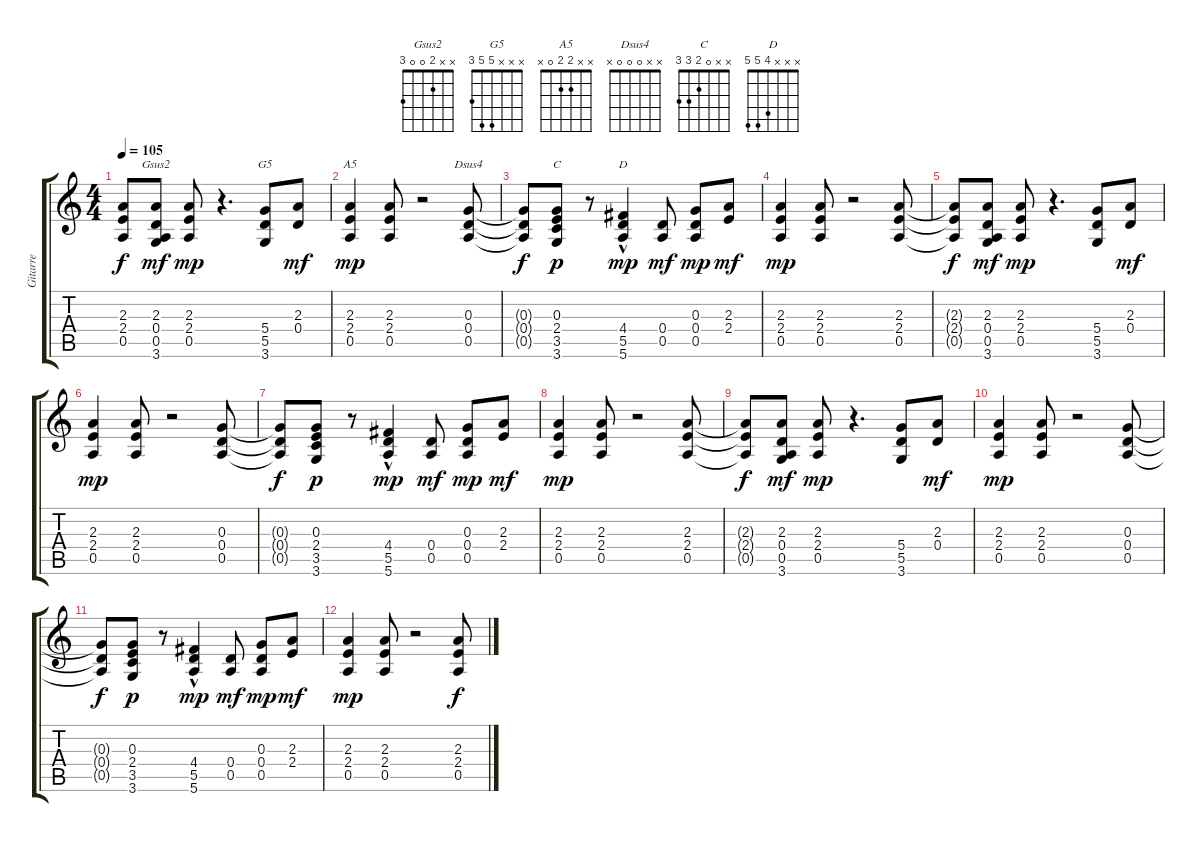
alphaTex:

\track ("Gitarre" "Gitarre") {instrument overdrivenguitar}
\staff {score tabs}
\tuning (E4 B3 G3 D3 A2 E2) {hide}
\chord ("Gsus2" x x 2 0 0 3)
\chord ("G5" x x x 5 5 3)
\chord ("A5" x x 2 2 0 x)
\chord ("Dsus4" x x 0 0 0 x)
\chord ("C" x x 0 2 3 3)
\chord ("D" x x x 4 5 5)
\ts (4 4)
\tempo 105
\clef g2
\ks c
(2.3{t} 2.4{t} 0.5{t}).8{dy f} (2.3 0.4 0.5 3.6).8{ch "Gsus2" dy mf} (2.3 2.4 0.5).8{dy mp} r.4{d} (5.4 5.5 3.6).8{ch "G5"} (2.3 0.4).8{dy mf} |
(2.3 2.4 0.5).4{ch "A5" dy mp} (2.3 2.4 0.5).8 r.2 (0.3 0.4 0.5).8{ch "Dsus4"} |
(0.3{t} 0.4{t} 0.5{t}).8{dy f} (0.3 2.4 3.5 3.6).8{ch "C" dy p} r.8 (4.4{hac} 5.5 5.6).4{ch "D" dy mp} (0.4 0.5).8{dy mf} (0.3 0.4 0.5).8{dy mp} (2.3 2.4).8{dy mf} |
(2.3 2.4 0.5).4{dy mp} (2.3 2.4 0.5).8 r.2 (2.3 2.4 0.5).8 |
(2.3{t} 2.4{t} 0.5{t}).8{dy f} (2.3 0.4 0.5 3.6).8{dy mf} (2.3 2.4 0.5).8{dy mp} r.4{d} (5.4 5.5 3.6).8 (2.3 0.4).8{dy mf} |
(2.3 2.4 0.5).4{dy mp} (2.3 2.4 0.5).8 r.2 (0.3 0.4 0.5).8 |
(0.3{t} 0.4{t} 0.5{t}).8{dy f} (0.3 2.4 3.5 3.6).8{dy p} r.8 (4.4{hac} 5.5 5.6).4{dy mp} (0.4 0.5).8{dy mf} (0.3 0.4 0.5).8{dy mp} (2.3 2.4).8{dy mf} |
(2.3 2.4 0.5).4{dy mp} (2.3 2.4 0.5).8 r.2 (2.3 2.4 0.5).8 |
(2.3{t} 2.4{t} 0.5{t}).8{dy f} (2.3 0.4 0.5 3.6).8{dy mf} (2.3 2.4 0.5).8{dy mp} r.4{d} (5.4 5.5 3.6).8 (2.3 0.4).8{dy mf} |
(2.3 2.4 0.5).4{dy mp} (2.3 2.4 0.5).8 r.2 (0.3 0.4 0.5).8 |
(0.3{t} 0.4{t} 0.5{t}).8{dy f} (0.3 2.4 3.5 3.6).8{dy p} r.8 (4.4{hac} 5.5 5.6).4{dy mp} (0.4 0.5).8{dy mf} (0.3 0.4 0.5).8{dy mp} (2.3 2.4).8{dy mf} |
(2.3 2.4 0.5).4{dy mp} (2.3 2.4 0.5).8 r.2 (2.3 2.4 0.5).8{dy f}
